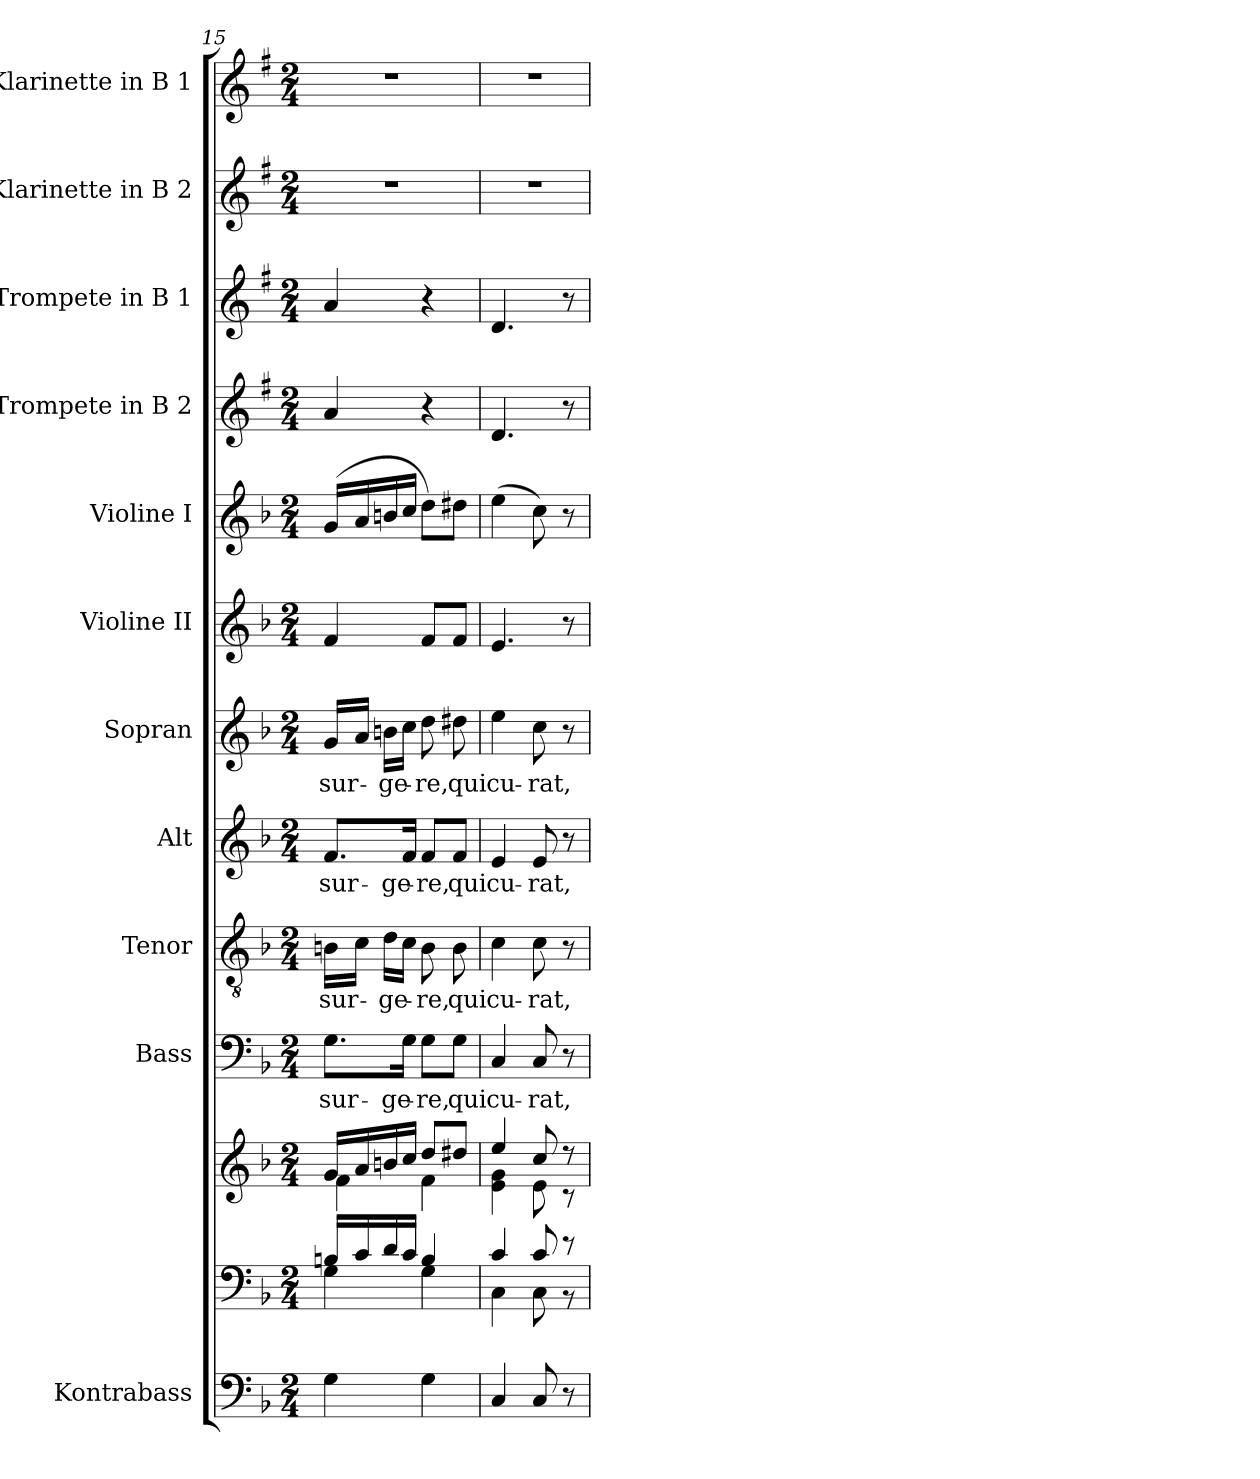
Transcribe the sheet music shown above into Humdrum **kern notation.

**kern	**kern	**kern	**kern	**text	**kern	**text	**kern	**text	**kern	**text	**kern	**kern	**kern	**kern	**kern	**kern
*part12	*part11	*part11	*part10	*part10	*part9	*part9	*part8	*part8	*part7	*part7	*part6	*part5	*part4	*part3	*part2	*part1
*staff13	*staff12	*staff11	*staff10	*staff10	*staff9	*staff9	*staff8	*staff8	*staff7	*staff7	*staff6	*staff5	*staff4	*staff3	*staff2	*staff1
*I"Kontrabass	*	*	*I"Bass	*	*I"Tenor	*	*I"Alt	*	*I"Sopran	*	*I"Violine II	*I"Violine I	*I"Trompete in B 2	*I"Trompete in B 1	*I"Klarinette in B 2	*I"Klarinette in B 1
*I'Kb.	*	*	*I'B	*	*I'T	*	*I'A	*	*I'S	*	*I'Vl. II	*I'Vl. I	*	*	*	*
!!LO:PB:g=z
*clefF4	*clefF4	*clefG2	*clefF4	*	*clefGv2	*	*clefG2	*	*clefG2	*	*clefG2	*clefG2	*clefG2	*clefG2	*clefG2	*clefG2
*ITrd7c12	*	*	*	*	*	*	*	*	*	*	*	*	*ITrd1c2	*ITrd1c2	*ITrd1c2	*ITrd1c2
*k[b-]	*k[b-]	*k[b-]	*k[b-]	*	*k[b-]	*	*k[b-]	*	*k[b-]	*	*k[b-]	*k[b-]	*k[b-]	*k[b-]	*k[b-]	*k[b-]
*F:	*F:	*F:	*F:	*	*F:	*	*F:	*	*F:	*	*F:	*F:	*F:	*F:	*F:	*F:
*M2/4	*M2/4	*M2/4	*M2/4	*	*M2/4	*	*M2/4	*	*M2/4	*	*M2/4	*M2/4	*M2/4	*M2/4	*M2/4	*M2/4
=15	=15	=15	=15	=15	=15	=15	=15	=15	=15	=15	=15	=15	=15	=15	=15	=15
*	*^	*^	*	*	*	*	*	*	*	*	*	*	*	*	*	*
!	!	!	!	!	!	!LO:LY:b	!	!LO:LY:b	!	!LO:LY:b	!	!LO:LY:b	!	!	!	!	!	!
4GG\	16Bn/LL	4G\	16g/LL	4f\	8.G\L	sur-	16Bn\LL	sur-	8.f/L	sur-	16g/LL	sur-	4f/	(>16g/LL	4g/	4g/	2r	2r
.	16c/	.	16a/	.	.	.	16c\JJ	.	.	.	16a/JJ	.	.	16a/	.	.	.	.
!	!	!	!	!	!	!	!	!LO:LY:b	!	!	!	!LO:LY:b	!	!	!	!	!	!
.	16d/	.	16bn/	.	.	.	16d\LL	-ge-	.	.	16bn\LL	-ge-	.	16bn/	.	.	.	.
!	!	!	!	!	!	!LO:LY:b	!	!	!	!LO:LY:b	!	!	!	!	!	!	!	!
.	16c/JJ	.	16cc/JJ	.	16G\Jk	-ge-	16c\JJ	.	16f/Jk	-ge-	16cc\JJ	.	.	16cc/JJ	.	.	.	.
!	!	!	!	!	!	!LO:LY:b	!	!LO:LY:b	!	!LO:LY:b	!	!LO:LY:b	!	!	!	!	!	!
4GG\	4B/	4G\	8dd/L	4f\	8G\L	-re,	8B\	-re,	8f/L	-re,	8dd\	-re,	8f/L	8dd\L)	4r	4r	.	.
!	!	!	!	!	!	!LO:LY:b	!	!LO:LY:b	!	!LO:LY:b	!	!LO:LY:b	!	!	!	!	!	!
.	.	.	8dd#X/J	.	8G\J	qui	8B\	qui	8f/J	qui	8dd#X\	qui	8f/J	8dd#X\J	.	.	.	.
=16	=16	=16	=16	=16	=16	=16	=16	=16	=16	=16	=16	=16	=16	=16	=16	=16	=16	=16
!	!	!	!	!	!	!LO:LY:b	!	!LO:LY:b	!	!LO:LY:b	!	!LO:LY:b	!	!	!	!	!	!
4CC/	4c/	4C\	4ee/	4e\ 4g\	4C/	cu-	4c\	cu-	4e/	cu-	4ee\	cu-	4.e/	(>4ee\	4.c/	4.c/	2r	2r
!	!	!	!	!	!	!LO:LY:b	!	!LO:LY:b	!	!LO:LY:b	!	!LO:LY:b	!	!	!	!	!	!
8CC/	8c/	8C\	8cc/	8e\	8C/	-rat,	8c\	-rat,	8e/	-rat,	8cc\	-rat,	.	8cc\)	.	.	.	.
8r	8r	8r	8r	8r	8r	.	8r	.	8r	.	8r	.	8r	8r	8r	8r	.	.
*	*v	*v	*	*	*	*	*	*	*	*	*	*	*	*	*	*	*	*
*	*	*v	*v	*	*	*	*	*	*	*	*	*	*	*	*	*	*
=	=	=	=	=	=	=	=	=	=	=	=	=	=	=	=	=
*-	*-	*-	*-	*-	*-	*-	*-	*-	*-	*-	*-	*-	*-	*-	*-	*-
